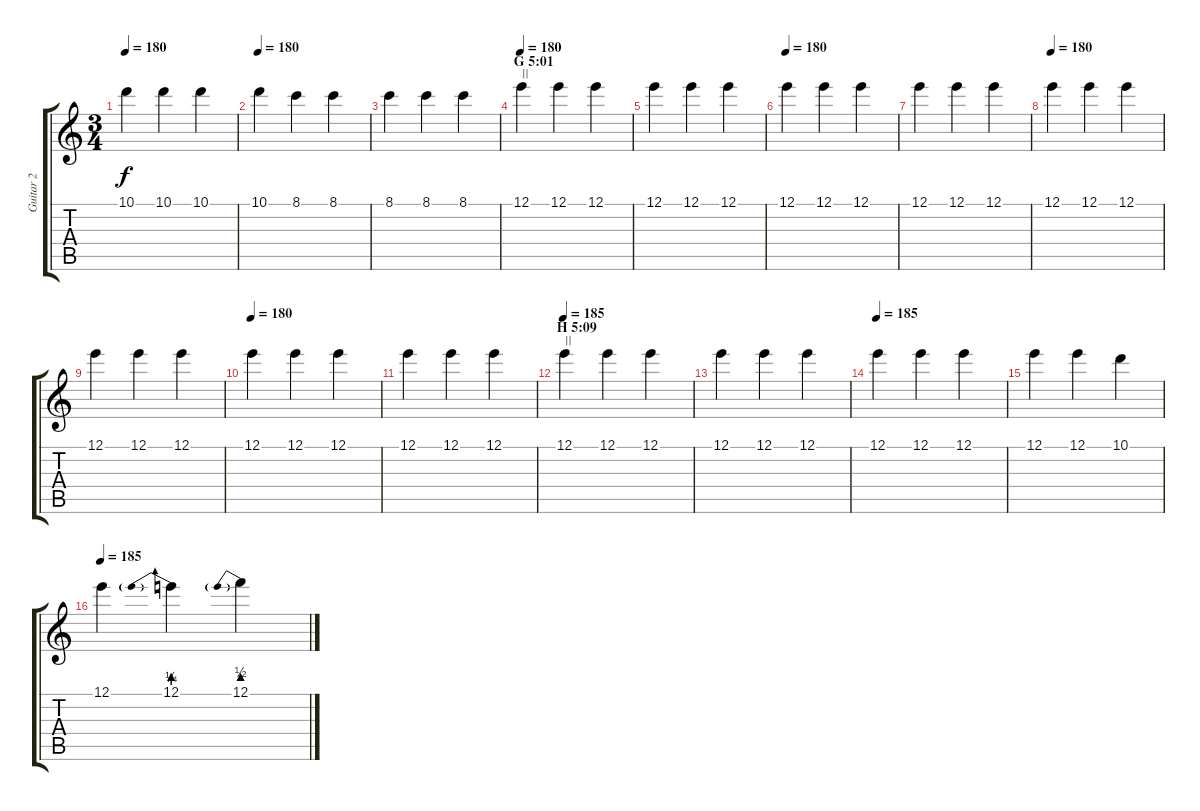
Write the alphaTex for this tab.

\track ("Guitar 2" "Guitar 2") {instrument overdrivenguitar}
\staff {score tabs}
\tuning (E4 B3 G3 D3 A2 E2) {hide}
\ts (3 4)
\tempo 180
\clef g2
\ks c
10.1.4{dy f} 10.1.4 10.1.4 |
\tempo 180
10.1.4 8.1.4 8.1.4 |
8.1.4 8.1.4 8.1.4 |
\section ("" "G 5:01")
\tempo 180
12.1.4{txt "||"} 12.1.4 12.1.4 |
12.1.4 12.1.4 12.1.4 |
\tempo 180
12.1.4 12.1.4 12.1.4 |
12.1.4 12.1.4 12.1.4 |
\tempo 180
12.1.4 12.1.4 12.1.4 |
12.1.4 12.1.4 12.1.4 |
\tempo 180
12.1.4 12.1.4 12.1.4 |
12.1.4 12.1.4 12.1.4 |
\section ("" "H 5:09")
\tempo 185
12.1.4{txt "||"} 12.1.4 12.1.4 |
12.1.4 12.1.4 12.1.4 |
\tempo 185
12.1.4 12.1.4 12.1.4 |
12.1.4 12.1.4 10.1.4 |
\tempo 185
12.1.4 12.1{be (prebend 0 1 60 1)}.4 12.1{be (prebend 0 2 60 2)}.4
